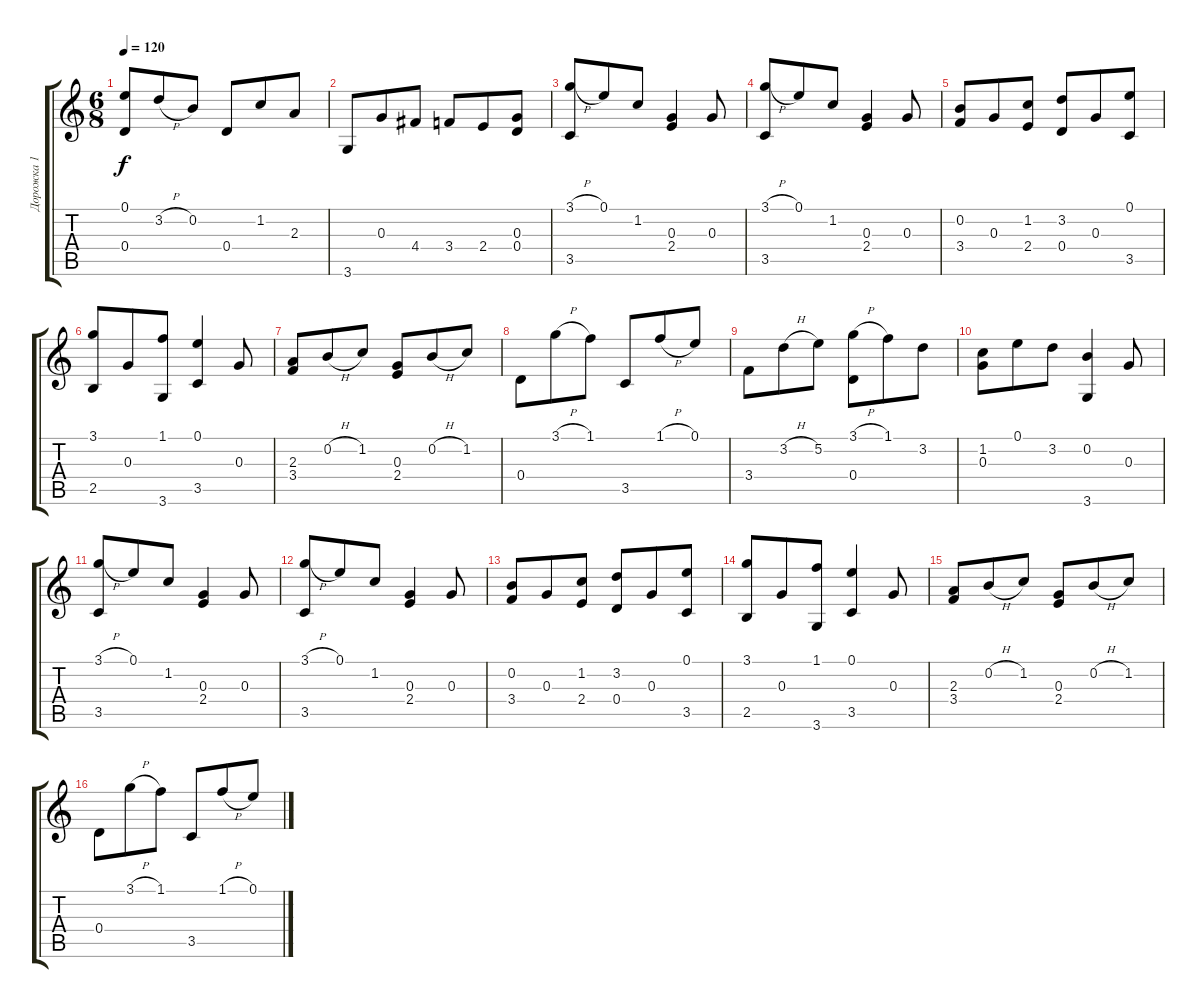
\track ("Дорожка 1" "Дорожка 1") {instrument acousticguitarnylon}
\staff {score tabs}
\tuning (E4 B3 G3 D3 A2 E2) {hide}
\ts (6 8)
\tempo 120
\clef g2
\ks c
(0.1 0.4).8{dy f} 3.2{h}.8 0.2.8 0.4.8 1.2.8 2.3.8 |
3.6.8 0.3.8 4.4.8 3.4.8 2.4.8 (0.3 0.4).8 |
(3.1{h} 3.5).8 0.1.8 1.2.8 (0.3 2.4).4 0.3.8 |
(3.1{h} 3.5).8 0.1.8 1.2.8 (0.3 2.4).4 0.3.8 |
(0.2 3.4).8 0.3.8 (1.2 2.4).8 (3.2 0.4).8 0.3.8 (0.1 3.5).8 |
(3.1 2.5).8 0.3.8 (1.1 3.6).8 (0.1 3.5).4 0.3.8 |
(2.3 3.4).8 0.2{h}.8 1.2.8 (0.3 2.4).8 0.2{h}.8 1.2.8 |
0.4.8 3.1{h}.8 1.1.8 3.5.8 1.1{h}.8 0.1.8 |
3.4.8 3.2{h}.8 5.2.8 (3.1{h} 0.4).8 1.1.8 3.2.8 |
(1.2 0.3).8 0.1.8 3.2.8 (0.2 3.6).4 0.3.8 |
(3.1{h} 3.5).8 0.1.8 1.2.8 (0.3 2.4).4 0.3.8 |
(3.1{h} 3.5).8 0.1.8 1.2.8 (0.3 2.4).4 0.3.8 |
(0.2 3.4).8 0.3.8 (1.2 2.4).8 (3.2 0.4).8 0.3.8 (0.1 3.5).8 |
(3.1 2.5).8 0.3.8 (1.1 3.6).8 (0.1 3.5).4 0.3.8 |
(2.3 3.4).8 0.2{h}.8 1.2.8 (0.3 2.4).8 0.2{h}.8 1.2.8 |
0.4.8 3.1{h}.8 1.1.8 3.5.8 1.1{h}.8 0.1.8
